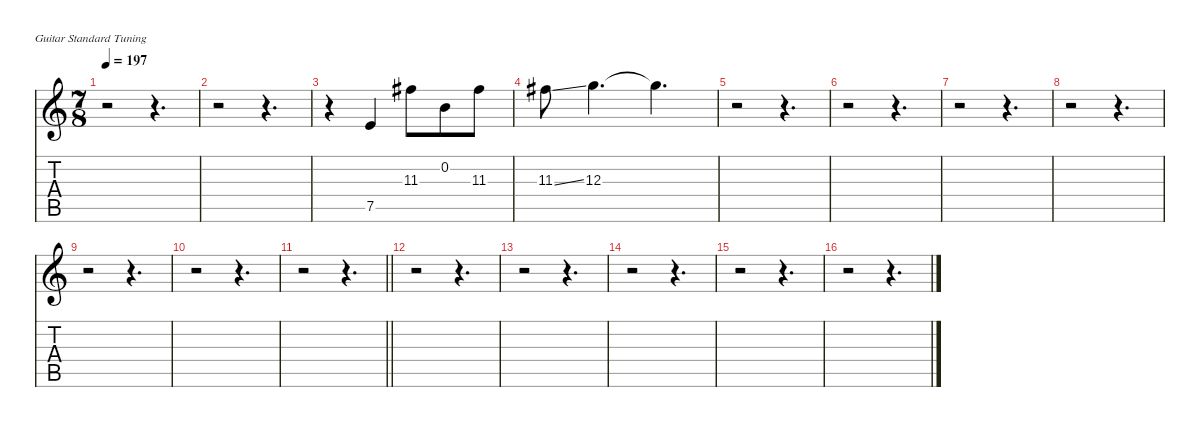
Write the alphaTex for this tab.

\defaultSystemsLayout 4
\hideDynamics
\bracketExtendMode nobrackets
\singleTrackTrackNamePolicy hidden
\multiTrackTrackNamePolicy hidden
\firstSystemTrackNameMode fullname
\firstSystemTrackNameOrientation horizontal
\otherSystemsTrackNameOrientation horizontal
\track ("Guitar 2" "s.guit.") {defaultSystemsLayout 8 instrument acousticguitarsteel}
\staff {score tabs}
\tuning (E4 B3 G3 D3 A2 E2)
\ts (7 8)
\tempo 197
\clef g2
\ks c
r.2{dy ff beam Down} r.4{d beam Down} |
r.2{beam Down} r.4{d beam Down} |
r.4{beam Down} 7.5.4{beam Up} 11.3{acc #}.8{beam Down} 0.2.8{beam Down} 11.3{acc #}.8{beam Down} |
11.3{ss acc #}.8{beam Down} 12.3.4{d beam Down} 12.3{t}.4{d beam Down} |
r.2{beam Down} r.4{d beam Down} |
r.2{beam Down} r.4{d beam Down} |
r.2{beam Down} r.4{d beam Down} |
r.2{beam Down} r.4{d beam Down} |
r.2{beam Down} r.4{d beam Down} |
r.2{beam Down} r.4{d beam Down} |
\barLineRight lightlight
r.2{beam Down} r.4{d beam Down} |
r.2{beam Down} r.4{d beam Down} |
r.2{beam Down} r.4{d beam Down} |
r.2{beam Down} r.4{d beam Down} |
r.2{beam Down} r.4{d beam Down} |
r.2{beam Down} r.4{d beam Down}
